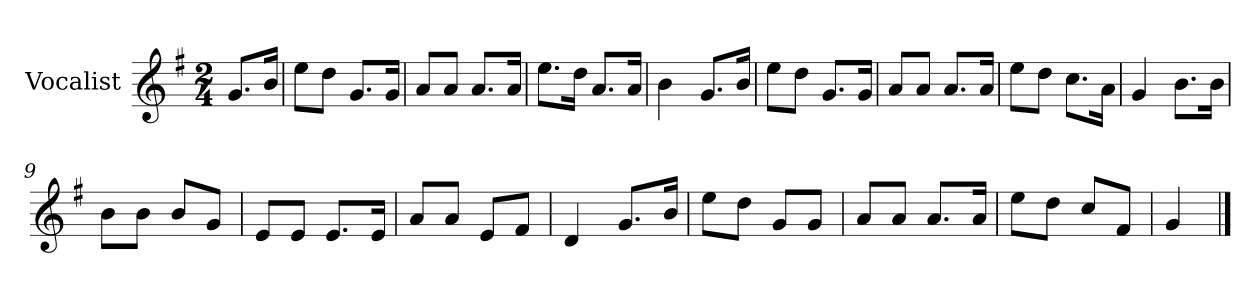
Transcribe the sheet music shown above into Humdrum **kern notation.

**kern
*part1
*staff1
*I"Vocalist
*k[f#]
*G:
*M2/4
=
8.gL
16bJk
=1
8eeL
8ddJ
8.gL
16gJk
=2
8aL
8aJ
8.aL
16aJk
=3
8.eeL
16ddJk
8.aL
16aJk
=4
4b
8.gL
16bJk
=5
8eeL
8ddJ
8.gL
16gJk
=6
8aL
8aJ
8.aL
16aJk
=7
8eeL
8ddJ
8.ccL
16aJk
=8
4g
8.bL
16bJk
=9
8bL
8bJ
8bL
8gJ
=10
8eL
8eJ
8.eL
16eJk
=11
8aL
8aJ
8eL
8f#J
=12
4d
8.gL
16bJk
=13
8eeL
8ddJ
8gL
8gJ
=14
8aL
8aJ
8.aL
16aJk
=15
8eeL
8ddJ
8ccL
8f#J
=16
4g
==
*-
